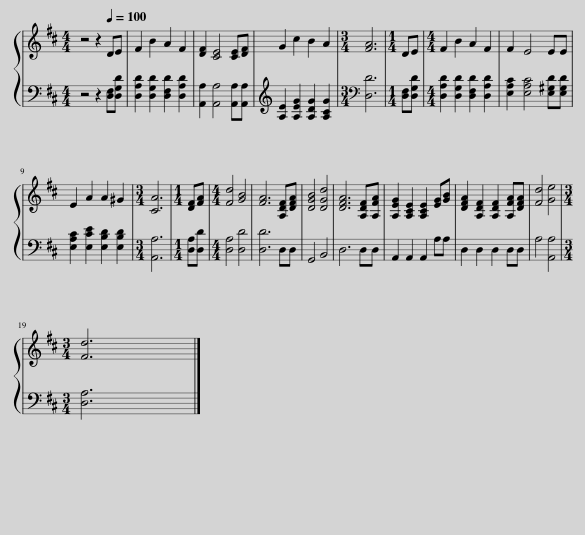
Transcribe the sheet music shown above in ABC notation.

X:1
%%score { 1 | 2 }
L:1/8
M:4/4
I:linebreak $
K:D
V:1 treble
V:2 bass
V:1
 z4 z2[Q:1/4=100] DE | F2 B2 A2 F2 | [DF]2 [CE]4 [CE][DF] | G2 c2 B2 A2 |[M:3/4] [FA]6 | %5
[M:1/4] DE |[M:4/4] F2 B2 A2 F2 | F2 E4 EE |$ E2 A2 A2 ^G2 |[M:3/4] [CA]6 | %10
[M:1/4] [DF][FA] |[M:4/4] [Fd]4 [GB]4 | [FA]6 [A,DF][DFA] | [DGB]4 [DGd]4 | [DFA]6 [A,DF][A,FA] | %15
 [A,EG]2 [A,CE]2 [A,CE]2 [EG][GB] | [DFA]2 [A,DF]2 [A,DF]2 [A,FA][DFA] | [Fd]4 [Ge]4 |$[M:3/4] [Fd]6 |] %19
V:2
 z4 z2 [D,F,][D,G,D] | [D,A,D]2 [D,G,D]2 [D,F,D]2 [D,A,D]2 | [A,,A,]2 [A,,A,]4 [A,,A,][A,,A,] | [A,E]2 [A,EG]2 [A,DG]2 [A,CG]2 |[M:3/4][K:bass] [D,D]6 | %5
[M:1/4] [D,F,][D,G,D] |[M:4/4] [D,A,D]2 [D,G,D]2 [D,F,D]2 [D,A,D]2 | [E,A,C]2 [E,A,C]4 [E,^G,D][E,G,D] |$ [E,A,C]2 [E,CE]2 [E,B,D]2 [E,B,D]2 |[M:3/4] [A,,A,]6 | %10
[M:1/4] [D,A,][D,D] |[M:4/4] [D,A,]4 [D,D]4 | [D,D]6 D,D, | G,,4 B,,4 | D,6 D,D, | %15
 A,,2 A,,2 A,,2 A,A, | D,2 D,2 D,2 D,D, | A,4 [A,,A,]4 |$[M:3/4] [D,A,]6 |] %19
